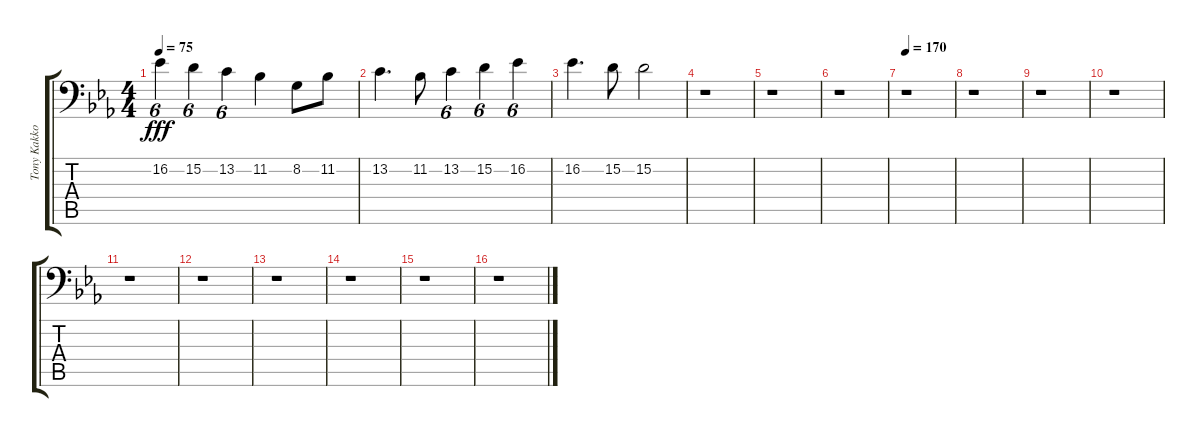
\track ("Tony Kakko (Synth and Keyboard)" "Tony Kakko") {instrument lead8bassandlead}
\staff {score tabs}
\tuning (E3 B2 G2 D2 A1 E1) {hide}
\ts (4 4)
\tempo 75
\clef f4
\ks eb
16.2.4{tu (6 4) dy fff} 15.2.4{tu (6 4)} 13.2.4{tu (6 4)} 11.2.4 8.2.8 11.2.8 |
13.2.4{d} 11.2.8 13.2.4{tu (6 4)} 15.2.4{tu (6 4)} 16.2.4{tu (6 4)} |
16.2.4{d} 15.2.8 15.2.2 |
r.1 |
r.1 |
r.1 |
\tempo 170
r.1 |
r.1 |
r.1 |
r.1 |
r.1 |
r.1 |
r.1 |
r.1 |
r.1 |
r.1
